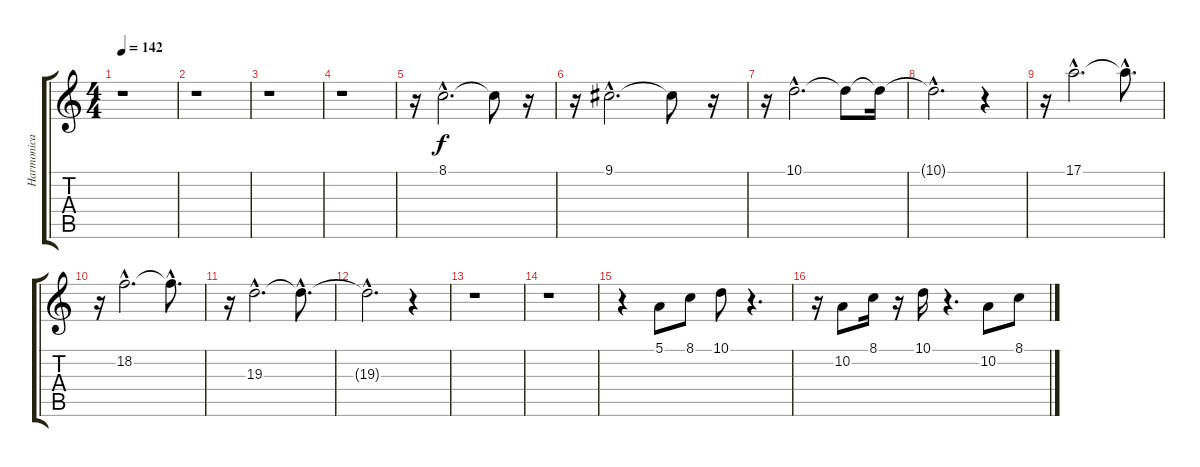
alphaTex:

\track ("Harmonica" "Harmonica") {instrument harmonica}
\staff {score tabs}
\tuning (E4 B3 G3 D3 A2 E2) {hide}
\ts (4 4)
\tempo 142
\clef g2
\ks c
r.1{dy f} |
r.1 |
r.1 |
r.1 |
r.16 8.1{hac}.2{d} 8.1{t}.8 r.16 |
r.16 9.1{hac}.2{d} 9.1{t}.8 r.16 |
r.16 10.1{hac}.2{d} 10.1{t}.8 10.1{t}.16 |
10.1{hac t}.2{d} r.4 |
r.16 17.1{hac}.2{d} 17.1{hac t}.8{d} |
r.16 18.2{hac}.2{d} 18.2{hac t}.8{d} |
r.16 19.3{hac}.2{d} 19.3{hac t}.8{d} |
19.3{hac t}.2{d} r.4 |
r.1 |
r.1 |
r.4 5.1.8 8.1.8 10.1.8 r.4{d} |
r.16 10.2.8 8.1.16 r.16 10.1.16 r.4{d} 10.2.8 8.1.8
